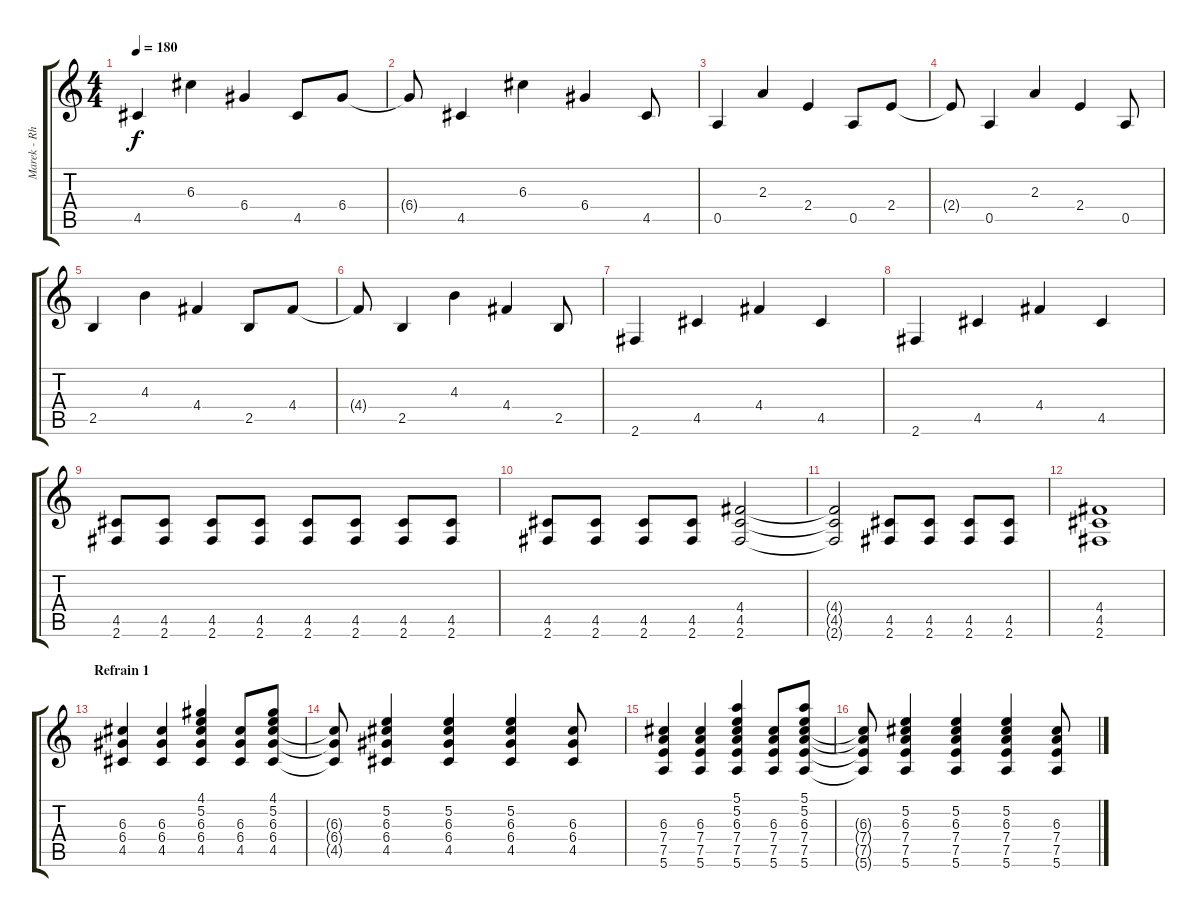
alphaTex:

\track ("Marek - Rhythm Guitar 1" "Marek - Rh") {instrument distortionguitar}
\staff {score tabs}
\tuning (E4 B3 G3 D3 A2 E2) {hide}
\ts (4 4)
\tempo 180
\clef g2
\ks c
4.5.4{dy f instrument electricguitarclean} 6.3.4 6.4.4 4.5.8 6.4.8 |
6.4{t}.8 4.5.4 6.3.4 6.4.4 4.5.8 |
0.5.4 2.3.4 2.4.4 0.5.8 2.4.8 |
2.4{t}.8 0.5.4 2.3.4 2.4.4 0.5.8 |
2.5.4 4.3.4 4.4.4 2.5.8 4.4.8 |
4.4{t}.8 2.5.4 4.3.4 4.4.4 2.5.8 |
2.6.4 4.5.4 4.4.4 4.5.4 |
2.6.4 4.5.4 4.4.4 4.5.4 |
(4.5 2.6).8 (4.5 2.6).8 (4.5 2.6).8 (4.5 2.6).8 (4.5 2.6).8 (4.5 2.6).8 (4.5 2.6).8 (4.5 2.6).8 |
(4.5 2.6).8{balance 8 instrument distortionguitar} (4.5 2.6).8 (4.5 2.6).8 (4.5 2.6).8 (4.4 4.5 2.6).2 |
(4.4{t} 4.5{t} 2.6{t}).2 (4.5 2.6).8 (4.5 2.6).8 (4.5 2.6).8 (4.5 2.6).8 |
(4.4 4.5 2.6).1 |
\section ("" "Refrain 1")
(6.3 6.4 4.5).4 (6.3 6.4 4.5).4 (4.1 5.2 6.3 6.4 4.5).4 (6.3 6.4 4.5).8 (4.1 5.2 6.3 6.4 4.5).8 |
(6.3{t} 6.4{t} 4.5{t}).8 (5.2 6.3 6.4 4.5).4 (5.2 6.3 6.4 4.5).4 (5.2 6.3 6.4 4.5).4 (6.3 6.4 4.5).8 |
(6.3 7.4 7.5 5.6).4 (6.3 7.4 7.5 5.6).4 (5.1 5.2 6.3 7.4 7.5 5.6).4 (6.3 7.4 7.5 5.6).8 (5.1 5.2 6.3 7.4 7.5 5.6).8 |
(6.3{t} 7.4{t} 7.5{t} 5.6{t}).8 (5.2 6.3 7.4 7.5 5.6).4 (5.2 6.3 7.4 7.5 5.6).4 (5.2 6.3 7.4 7.5 5.6).4 (6.3 7.4 7.5 5.6).8
